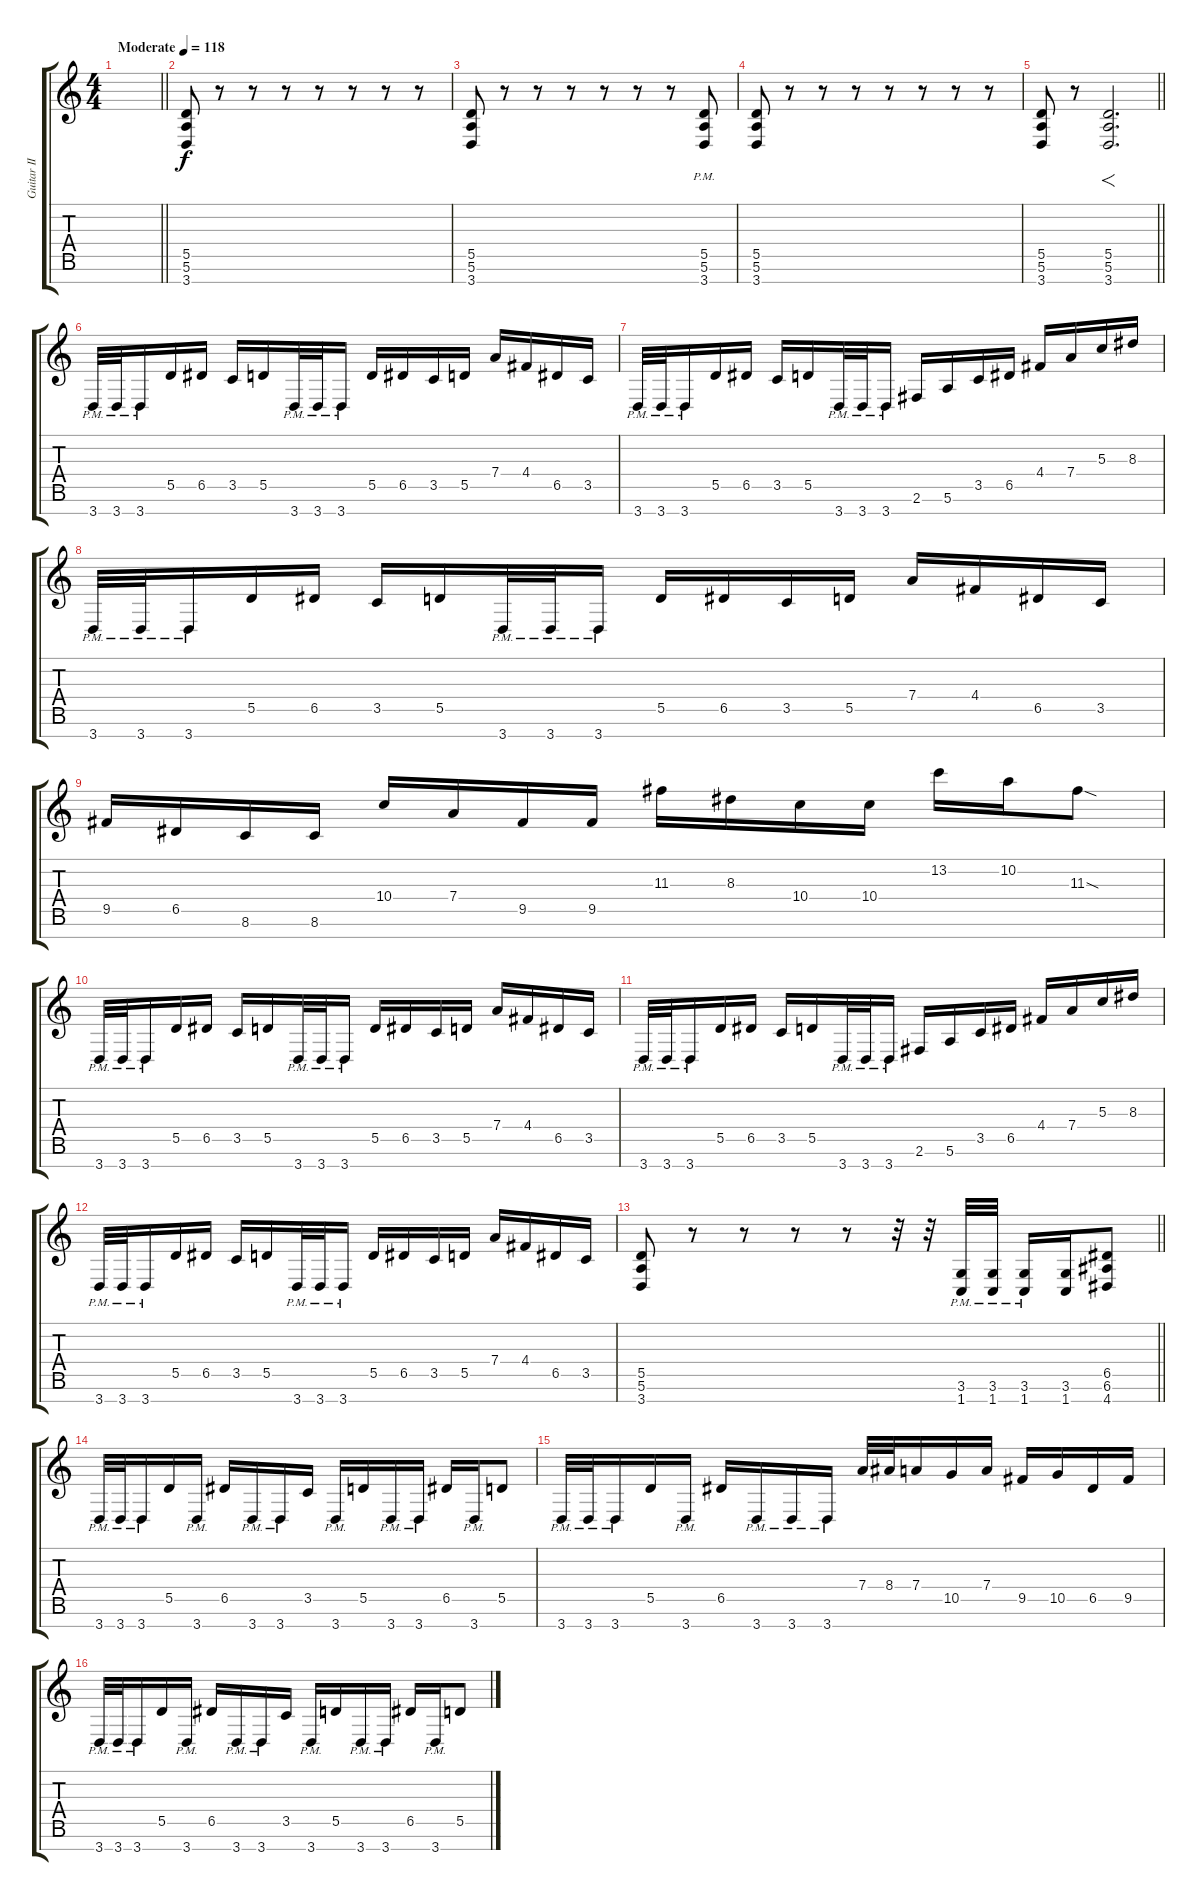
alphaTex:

\track ("Guitar II" "Guitar II") {instrument overdrivenguitar}
\staff {score tabs}
\tuning (E4 B3 G3 D3 A2 E2 B1) {hide}
\ts (4 4)
\tempo (118 "Moderate")
\clef g2
\barLineRight lightlight
\ks c
|
\section ("" "")
(5.5 5.6 3.7).8 r.8 r.8 r.8 r.8 r.8 r.8 r.8 |
(5.5 5.6 3.7).8 r.8 r.8 r.8 r.8 r.8 r.8 (5.5{pm} 5.6{pm} 3.7{pm}).8 |
(5.5 5.6 3.7).8 r.8 r.8 r.8 r.8 r.8 r.8 r.8 |
\barLineRight lightlight
(5.5 5.6 3.7).8 r.8 (5.5 5.6 3.7).2{f d} |
\section ("" "")
3.7{pm}.32 3.7{pm}.32 3.7{pm}.16 5.5.16 6.5.16 3.5.16 5.5.16 3.7{pm}.32 3.7{pm}.32 3.7{pm}.16 5.5.16 6.5.16 3.5.16 5.5.16 7.4.16 4.4.16 6.5.16 3.5.16 |
3.7{pm}.32 3.7{pm}.32 3.7{pm}.16 5.5.16 6.5.16 3.5.16 5.5.16 3.7{pm}.32 3.7{pm}.32 3.7{pm}.16 2.6.16 5.6.16 3.5.16 6.5.16 4.4.16 7.4.16 5.3.16 8.3.16 |
3.7{pm}.32 3.7{pm}.32 3.7{pm}.16 5.5.16 6.5.16 3.5.16 5.5.16 3.7{pm}.32 3.7{pm}.32 3.7{pm}.16 5.5.16 6.5.16 3.5.16 5.5.16 7.4.16 4.4.16 6.5.16 3.5.16 |
9.5.16 6.5.16 8.6.16 8.6.16 10.4.16 7.4.16 9.5.16 9.5.16 11.3.16 8.3.16 10.4.16 10.4.16 13.2.16 10.2.16 11.3{sod}.8 |
3.7{pm}.32 3.7{pm}.32 3.7{pm}.16 5.5.16 6.5.16 3.5.16 5.5.16 3.7{pm}.32 3.7{pm}.32 3.7{pm}.16 5.5.16 6.5.16 3.5.16 5.5.16 7.4.16 4.4.16 6.5.16 3.5.16 |
3.7{pm}.32 3.7{pm}.32 3.7{pm}.16 5.5.16 6.5.16 3.5.16 5.5.16 3.7{pm}.32 3.7{pm}.32 3.7{pm}.16 2.6.16 5.6.16 3.5.16 6.5.16 4.4.16 7.4.16 5.3.16 8.3.16 |
3.7{pm}.32 3.7{pm}.32 3.7{pm}.16 5.5.16 6.5.16 3.5.16 5.5.16 3.7{pm}.32 3.7{pm}.32 3.7{pm}.16 5.5.16 6.5.16 3.5.16 5.5.16 7.4.16 4.4.16 6.5.16 3.5.16 |
\barLineRight lightlight
(5.5 5.6 3.7).8 r.8 r.8 r.8 r.8 r.32 r.32 (3.6{pm} 1.7{pm}).32 (3.6{pm} 1.7{pm}).32 (3.6{pm} 1.7{pm}).16 (3.6 1.7).16 (6.5 6.6 4.7).8 |
\section ("" "")
3.7{pm}.32 3.7{pm}.32 3.7{pm}.16 5.5.16 3.7{pm}.16 6.5.16 3.7{pm}.16 3.7{pm}.16 3.5.16 3.7{pm}.16 5.5.16 3.7{pm}.16 3.7{pm}.16 6.5.16 3.7{pm}.16 5.5.8 |
3.7{pm}.32 3.7{pm}.32 3.7{pm}.16 5.5.16 3.7{pm}.16 6.5.16 3.7{pm}.16 3.7{pm}.16 3.7{pm}.16 7.4.32 8.4.32 7.4.16 10.5.16 7.4.16 9.5.16 10.5.16 6.5.16 9.5.16 |
3.7{pm}.32 3.7{pm}.32 3.7{pm}.16 5.5.16 3.7{pm}.16 6.5.16 3.7{pm}.16 3.7{pm}.16 3.5.16 3.7{pm}.16 5.5.16 3.7{pm}.16 3.7{pm}.16 6.5.16 3.7{pm}.16 5.5.8
